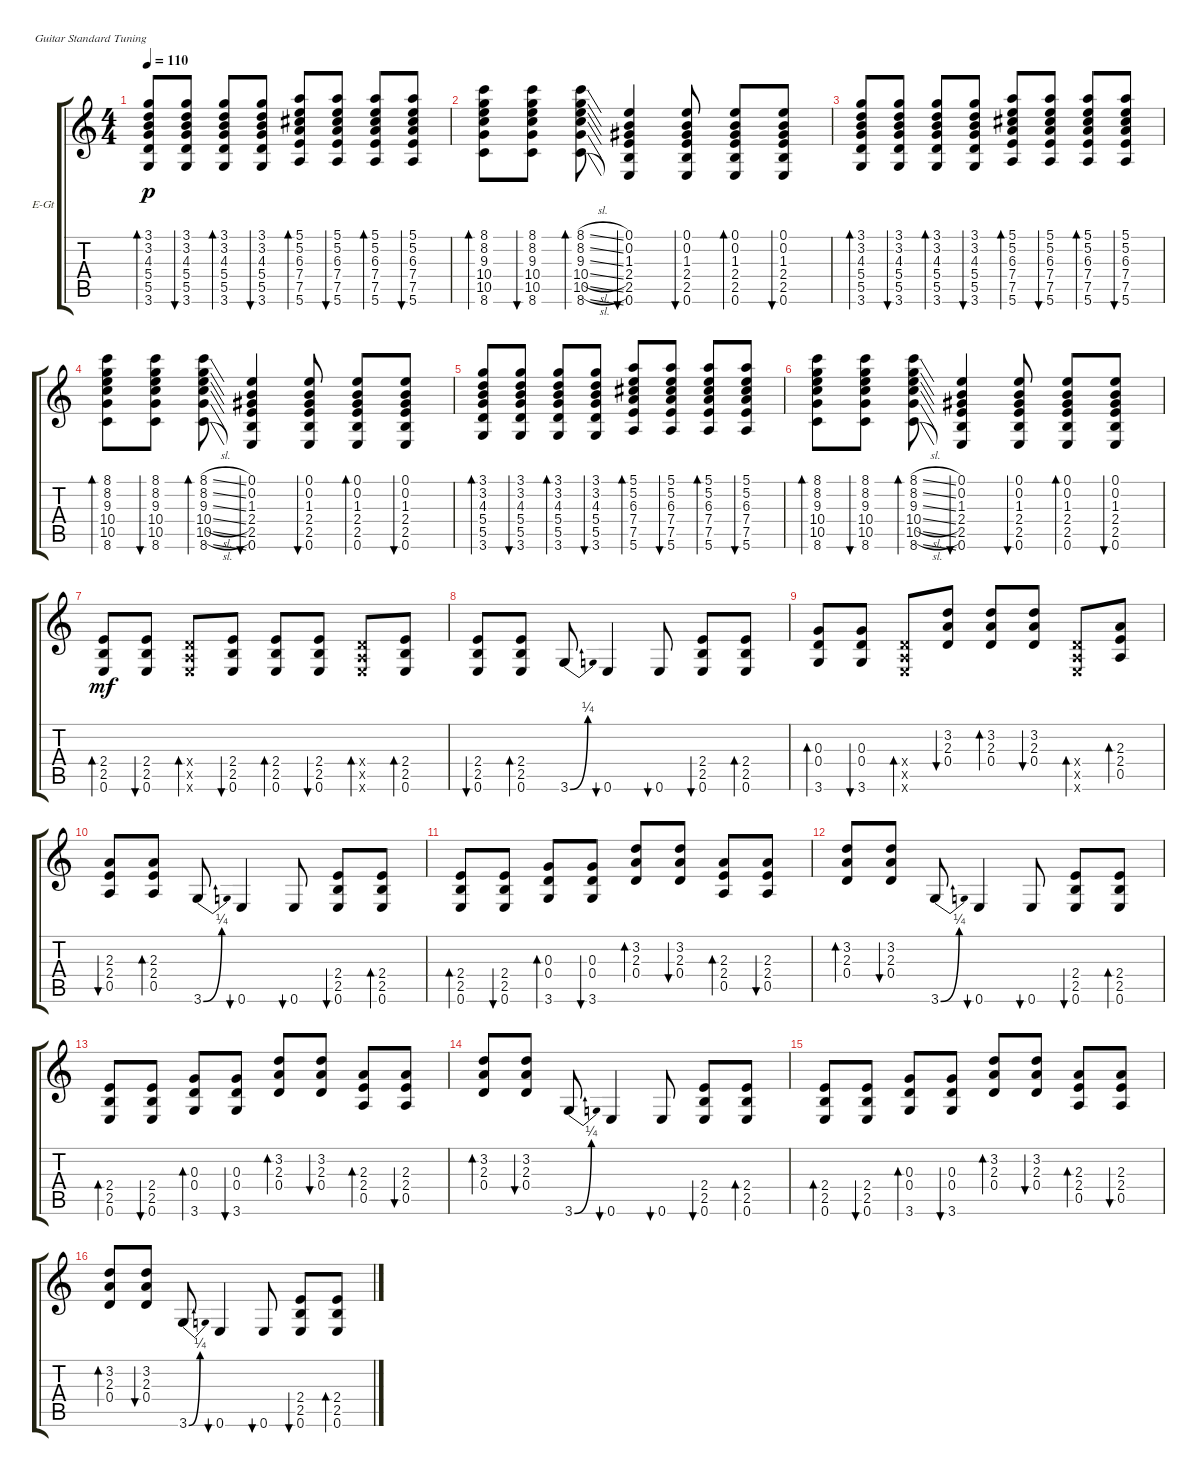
\bracketExtendMode groupsimilarinstruments
\firstSystemTrackNameOrientation horizontal
\otherSystemsTrackNameOrientation horizontal
\track ("Electric Guitar" "E-Gt") {instrument distortionguitar}
\staff {score tabs}
\tuning (E4 B3 G3 D3 A2 E2)
\ts (4 4)
\tempo 110
\clef g2
\ks c
(3.1 3.2 4.3 5.4 5.5 3.6).8{bd 30 dy p} (3.1 3.2 4.3 5.4 5.5 3.6).8{bu 30} (3.1 3.2 4.3 5.4 5.5 3.6).8{bd 30} (3.1 3.2 4.3 5.4 5.5 3.6).8{bu 30} (5.1 5.2 6.3 7.4 7.5 5.6).8{bd 30} (5.1 5.2 6.3 7.4 7.5 5.6).8{bu 30} (5.1 5.2 6.3 7.4 7.5 5.6).8{bd 30} (5.1 5.2 6.3 7.4 7.5 5.6).8{bu 30} |
(8.1 8.2 9.3 10.4 10.5 8.6).8{bd 30} (8.1 8.2 9.3 10.4 10.5 8.6).8{bu 30} (8.1{sl} 8.2{sl} 9.3{sl} 10.4{sl} 10.5{sl} 8.6{sl}).8{bd 30} (0.1 0.2 1.3 2.4 2.5 0.6).4{bu 30} (0.1 0.2 1.3 2.4 2.5 0.6).8{bu 30} (0.1 0.2 1.3 2.4 2.5 0.6).8{bd 30} (0.1 0.2 1.3 2.4 2.5 0.6).8{bu 30} |
(3.1 3.2 4.3 5.4 5.5 3.6).8{bd 30} (3.1 3.2 4.3 5.4 5.5 3.6).8{bu 30} (3.1 3.2 4.3 5.4 5.5 3.6).8{bd 30} (3.1 3.2 4.3 5.4 5.5 3.6).8{bu 30} (5.1 5.2 6.3 7.4 7.5 5.6).8{bd 30} (5.1 5.2 6.3 7.4 7.5 5.6).8{bu 30} (5.1 5.2 6.3 7.4 7.5 5.6).8{bd 30} (5.1 5.2 6.3 7.4 7.5 5.6).8{bu 30} |
(8.1 8.2 9.3 10.4 10.5 8.6).8{bd 30} (8.1 8.2 9.3 10.4 10.5 8.6).8{bu 30} (8.1{sl} 8.2{sl} 9.3{sl} 10.4{sl} 10.5{sl} 8.6{sl}).8{bd 30} (0.1 0.2 1.3 2.4 2.5 0.6).4{bu 30} (0.1 0.2 1.3 2.4 2.5 0.6).8{bu 30} (0.1 0.2 1.3 2.4 2.5 0.6).8{bd 30} (0.1 0.2 1.3 2.4 2.5 0.6).8{bu 30} |
(3.1 3.2 4.3 5.4 5.5 3.6).8{bd 30} (3.1 3.2 4.3 5.4 5.5 3.6).8{bu 30} (3.1 3.2 4.3 5.4 5.5 3.6).8{bd 30} (3.1 3.2 4.3 5.4 5.5 3.6).8{bu 30} (5.1 5.2 6.3 7.4 7.5 5.6).8{bd 30} (5.1 5.2 6.3 7.4 7.5 5.6).8{bu 30} (5.1 5.2 6.3 7.4 7.5 5.6).8{bd 30} (5.1 5.2 6.3 7.4 7.5 5.6).8{bu 30} |
(8.1 8.2 9.3 10.4 10.5 8.6).8{bd 30} (8.1 8.2 9.3 10.4 10.5 8.6).8{bu 30} (8.1{sl} 8.2{sl} 9.3{sl} 10.4{sl} 10.5{sl} 8.6{sl}).8{bd 30} (0.1 0.2 1.3 2.4 2.5 0.6).4{bu 30} (0.1 0.2 1.3 2.4 2.5 0.6).8{bu 30} (0.1 0.2 1.3 2.4 2.5 0.6).8{bd 30} (0.1 0.2 1.3 2.4 2.5 0.6).8{bu 30} |
(2.4 2.5 0.6).8{bd 30 dy mf} (2.4 2.5 0.6).8{bu 30} (0.4{x} 0.5{x} 0.6{x}).8{bd 30} (2.4 2.5 0.6).8{bu 30} (2.4 2.5 0.6).8{bd 30} (2.4 2.5 0.6).8{bu 30} (0.4{x} 0.5{x} 0.6{x}).8{bd 30} (2.4 2.5 0.6).8{bd 30} |
(2.4 2.5 0.6).8{bu 30} (2.4 2.5 0.6).8{bd 30} 3.6{be (bend 0 0 60 1)}.8 0.6.4{bu 30} 0.6.8{bu 30} (2.4 2.5 0.6).8{bu 30} (2.4 2.5 0.6).8{bd 30} |
(0.3 0.4 3.6).8{bd 30} (0.3 0.4 3.6).8{bu 30} (0.4{x} 0.5{x} 0.6{x}).8{bd 30} (3.2 2.3 0.4).8{bu 30} (3.2 2.3 0.4).8{bd 30} (3.2 2.3 0.4).8{bu 30} (0.4{x} 0.5{x} 0.6{x}).8{bd 30} (2.3 2.4 0.5).8{bd 30} |
(2.3 2.4 0.5).8{bu 30} (2.3 2.4 0.5).8{bd 30} 3.6{be (bend 0 0 60 1)}.8 0.6.4{bu 30} 0.6.8{bu 30} (2.4 2.5 0.6).8{bu 30} (2.4 2.5 0.6).8{bd 30} |
(2.4 2.5 0.6).8{bd 30} (2.4 2.5 0.6).8{bu 30} (0.3 0.4 3.6).8{bd 30} (0.3 0.4 3.6).8{bu 30} (3.2 2.3 0.4).8{bd 30} (3.2 2.3 0.4).8{bu 30} (2.3 2.4 0.5).8{bd 30} (2.3 2.4 0.5).8{bu 30} |
(3.2 2.3 0.4).8{bd 30} (3.2 2.3 0.4).8{bu 30} 3.6{be (bend 0 0 60 1)}.8 0.6.4{bu 30} 0.6.8{bu 30} (2.4 2.5 0.6).8{bu 30} (2.4 2.5 0.6).8{bd 30} |
(2.4 2.5 0.6).8{bd 30} (2.4 2.5 0.6).8{bu 30} (0.3 0.4 3.6).8{bd 30} (0.3 0.4 3.6).8{bu 30} (3.2 2.3 0.4).8{bd 30} (3.2 2.3 0.4).8{bu 30} (2.3 2.4 0.5).8{bd 30} (2.3 2.4 0.5).8{bu 30} |
(3.2 2.3 0.4).8{bd 30} (3.2 2.3 0.4).8{bu 30} 3.6{be (bend 0 0 60 1)}.8 0.6.4{bu 30} 0.6.8{bu 30} (2.4 2.5 0.6).8{bu 30} (2.4 2.5 0.6).8{bd 30} |
(2.4 2.5 0.6).8{bd 30} (2.4 2.5 0.6).8{bu 30} (0.3 0.4 3.6).8{bd 30} (0.3 0.4 3.6).8{bu 30} (3.2 2.3 0.4).8{bd 30} (3.2 2.3 0.4).8{bu 30} (2.3 2.4 0.5).8{bd 30} (2.3 2.4 0.5).8{bu 30} |
(3.2 2.3 0.4).8{bd 30} (3.2 2.3 0.4).8{bu 30} 3.6{be (bend 0 0 60 1)}.8 0.6.4{bu 30} 0.6.8{bu 30} (2.4 2.5 0.6).8{bu 30} (2.4 2.5 0.6).8{bd 30}
